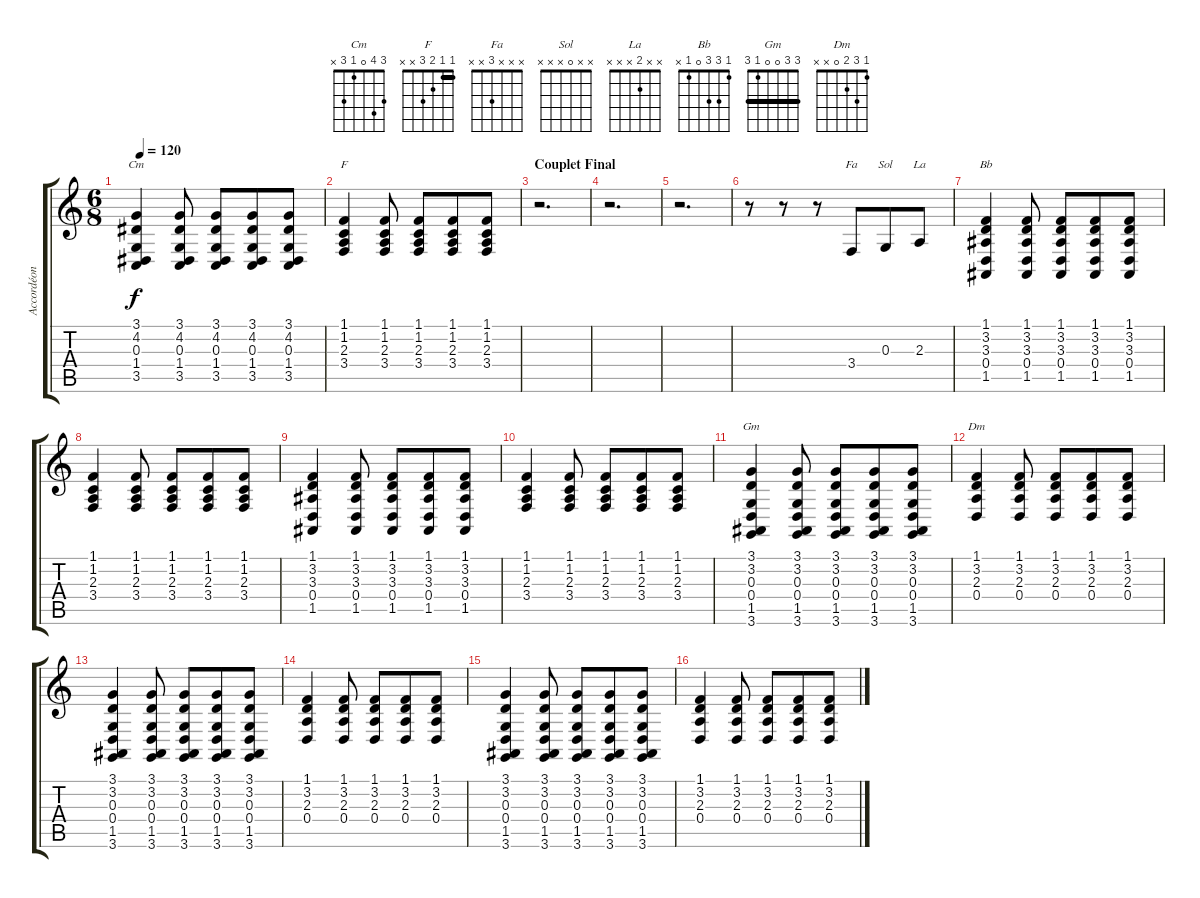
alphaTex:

\track ("Accordéon 2" "Accordéon ") {instrument accordion}
\staff {score tabs}
\tuning (E4 B3 G3 D3 A2 E2) {hide}
\chord ("Cm" 3 4 0 1 3 x)
\chord ("F" 1 1 2 3 x x) {barre 1}
\chord ("Fa" x x x 3 x x)
\chord ("Sol" x x 0 x x x)
\chord ("La" x x 2 x x x)
\chord ("Bb" 1 3 3 0 1 x)
\chord ("Gm" 3 3 0 0 1 3) {barre 3}
\chord ("Dm" 1 3 2 0 x x)
\ts (6 8)
\tempo 120
\clef g2
\ks c
(3.1 4.2 0.3 1.4 3.5).4{ch "Cm" dy f} (3.1 4.2 0.3 1.4 3.5).8 (3.1 4.2 0.3 1.4 3.5).8 (3.1 4.2 0.3 1.4 3.5).8 (3.1 4.2 0.3 1.4 3.5).8 |
(1.1 1.2 2.3 3.4).4{ch "F"} (1.1 1.2 2.3 3.4).8 (1.1 1.2 2.3 3.4).8 (1.1 1.2 2.3 3.4).8 (1.1 1.2 2.3 3.4).8 |
\section ("" "Couplet Final")
r.2{d} |
r.2{d} |
r.2{d} |
r.8 r.8 r.8 3.4.8{ch "Fa"} 0.3.8{ch "Sol"} 2.3.8{ch "La"} |
(1.1 3.2 3.3 0.4 1.5).4{ch "Bb"} (1.1 3.2 3.3 0.4 1.5).8 (1.1 3.2 3.3 0.4 1.5).8 (1.1 3.2 3.3 0.4 1.5).8 (1.1 3.2 3.3 0.4 1.5).8 |
(1.1 1.2 2.3 3.4).4 (1.1 1.2 2.3 3.4).8 (1.1 1.2 2.3 3.4).8 (1.1 1.2 2.3 3.4).8 (1.1 1.2 2.3 3.4).8 |
(1.1 3.2 3.3 0.4 1.5).4 (1.1 3.2 3.3 0.4 1.5).8 (1.1 3.2 3.3 0.4 1.5).8 (1.1 3.2 3.3 0.4 1.5).8 (1.1 3.2 3.3 0.4 1.5).8 |
(1.1 1.2 2.3 3.4).4 (1.1 1.2 2.3 3.4).8 (1.1 1.2 2.3 3.4).8 (1.1 1.2 2.3 3.4).8 (1.1 1.2 2.3 3.4).8 |
(3.1 3.2 0.3 0.4 1.5 3.6).4{ch "Gm"} (3.1 3.2 0.3 0.4 1.5 3.6).8 (3.1 3.2 0.3 0.4 1.5 3.6).8 (3.1 3.2 0.3 0.4 1.5 3.6).8 (3.1 3.2 0.3 0.4 1.5 3.6).8 |
(1.1 3.2 2.3 0.4).4{ch "Dm"} (1.1 3.2 2.3 0.4).8 (1.1 3.2 2.3 0.4).8 (1.1 3.2 2.3 0.4).8 (1.1 3.2 2.3 0.4).8 |
(3.1 3.2 0.3 0.4 1.5 3.6).4 (3.1 3.2 0.3 0.4 1.5 3.6).8 (3.1 3.2 0.3 0.4 1.5 3.6).8 (3.1 3.2 0.3 0.4 1.5 3.6).8 (3.1 3.2 0.3 0.4 1.5 3.6).8 |
(1.1 3.2 2.3 0.4).4 (1.1 3.2 2.3 0.4).8 (1.1 3.2 2.3 0.4).8 (1.1 3.2 2.3 0.4).8 (1.1 3.2 2.3 0.4).8 |
(3.1 3.2 0.3 0.4 1.5 3.6).4 (3.1 3.2 0.3 0.4 1.5 3.6).8 (3.1 3.2 0.3 0.4 1.5 3.6).8 (3.1 3.2 0.3 0.4 1.5 3.6).8 (3.1 3.2 0.3 0.4 1.5 3.6).8 |
(1.1 3.2 2.3 0.4).4 (1.1 3.2 2.3 0.4).8 (1.1 3.2 2.3 0.4).8 (1.1 3.2 2.3 0.4).8 (1.1 3.2 2.3 0.4).8
